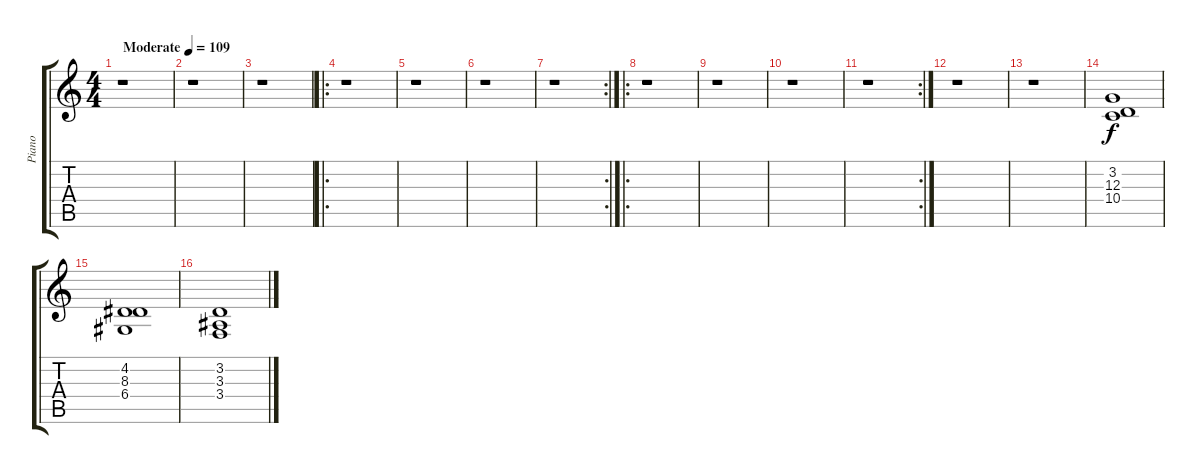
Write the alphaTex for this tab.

\track ("Piano" "Piano") {instrument brightacousticpiano}
\staff {score tabs}
\tuning (E4 B3 G3 D3 A2 E2) {hide}
\ts (4 4)
\tempo (109 "Moderate")
\clef g2
\ks c
r.1{dy f instrument brightacousticpiano} |
r.1 |
r.1 |
\ro
r.1 |
r.1 |
r.1 |
\rc 2
r.1 |
\ro
r.1 |
r.1 |
r.1 |
\rc 2
r.1 |
r.1 |
r.1 |
(3.2 12.3 10.4).1 |
(4.2 8.3 6.4).1 |
(3.2 3.3 3.4).1
